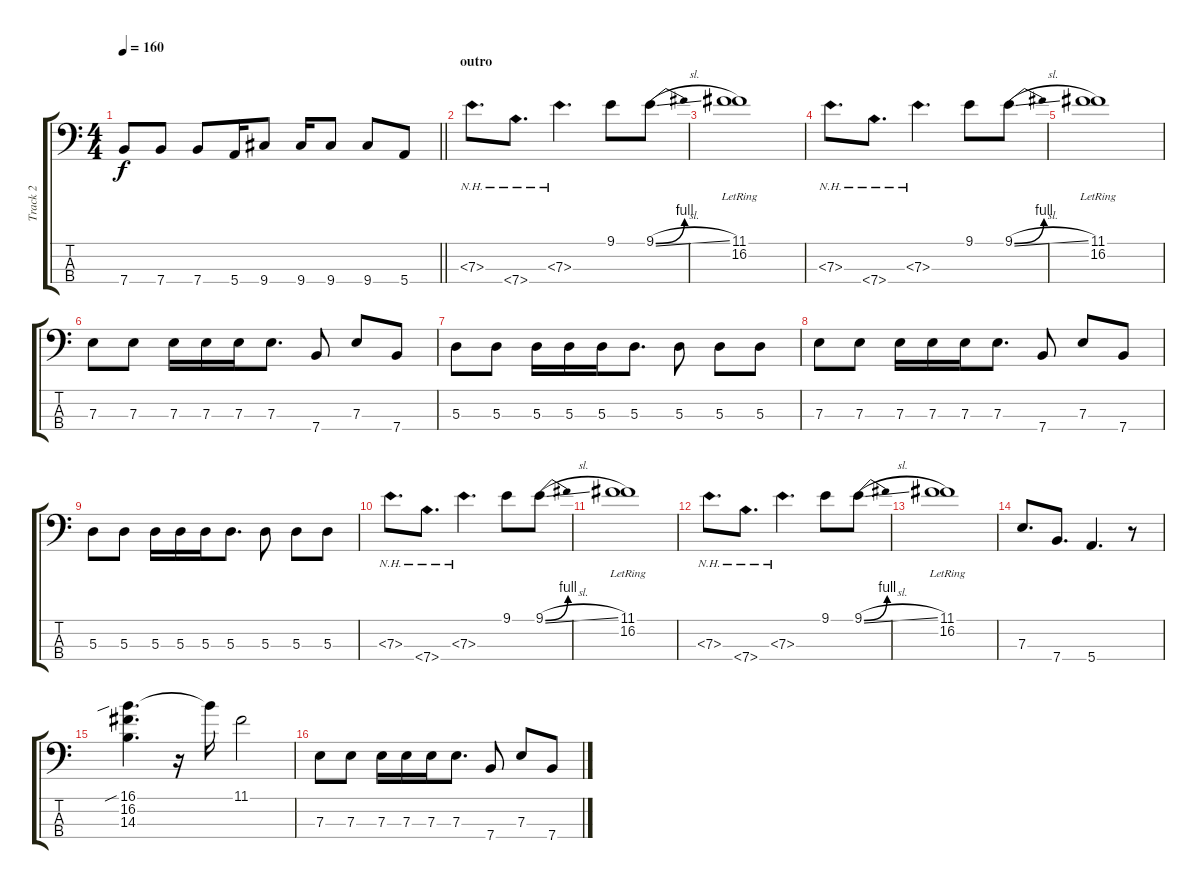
\track ("Track 2" "Track 2") {instrument electricbasspick}
\staff {score tabs}
\tuning (G2 D2 A1 E1) {hide}
\ts (4 4)
\tempo 160
\clef f4
\barLineRight lightlight
\ks c
7.4.8{dy f} 7.4.8 7.4.8 5.4.16 9.4.8 9.4.16 9.4.8 9.4.8 5.4.8 |
\section ("" "outro")
7.3{nh}.8{d} 7.4{nh}.8{d} 7.3{nh}.4{d} 9.1.8 9.1{be (bend 0 0 60 4) sl}.8 |
(11.1 16.2{lr}).1 |
7.3{nh}.8{d} 7.4{nh}.8{d} 7.3{nh}.4{d} 9.1.8 9.1{be (bend 0 0 60 4) sl}.8 |
(11.1 16.2{lr}).1 |
7.3.8 7.3.8 7.3.16 7.3.16 7.3.16 7.3.8{d} 7.4.8 7.3.8 7.4.8 |
5.3.8 5.3.8 5.3.16 5.3.16 5.3.16 5.3.8{d} 5.3.8 5.3.8 5.3.8 |
7.3.8 7.3.8 7.3.16 7.3.16 7.3.16 7.3.8{d} 7.4.8 7.3.8 7.4.8 |
5.3.8 5.3.8 5.3.16 5.3.16 5.3.16 5.3.8{d} 5.3.8 5.3.8 5.3.8 |
7.3{nh}.8{d} 7.4{nh}.8{d} 7.3{nh}.4{d} 9.1.8 9.1{be (bend 0 0 60 4) sl}.8 |
(11.1 16.2{lr}).1 |
7.3{nh}.8{d} 7.4{nh}.8{d} 7.3{nh}.4{d} 9.1.8 9.1{be (bend 0 0 60 4) sl}.8 |
(11.1 16.2{lr}).1 |
7.3.8{d} 7.4.8{d} 5.4.4{d} r.8 |
(16.1{sib} 16.2 14.3).4{d} r.16 16.1{t}.16 11.1.2 |
7.3.8 7.3.8 7.3.16 7.3.16 7.3.16 7.3.8{d} 7.4.8 7.3.8 7.4.8
